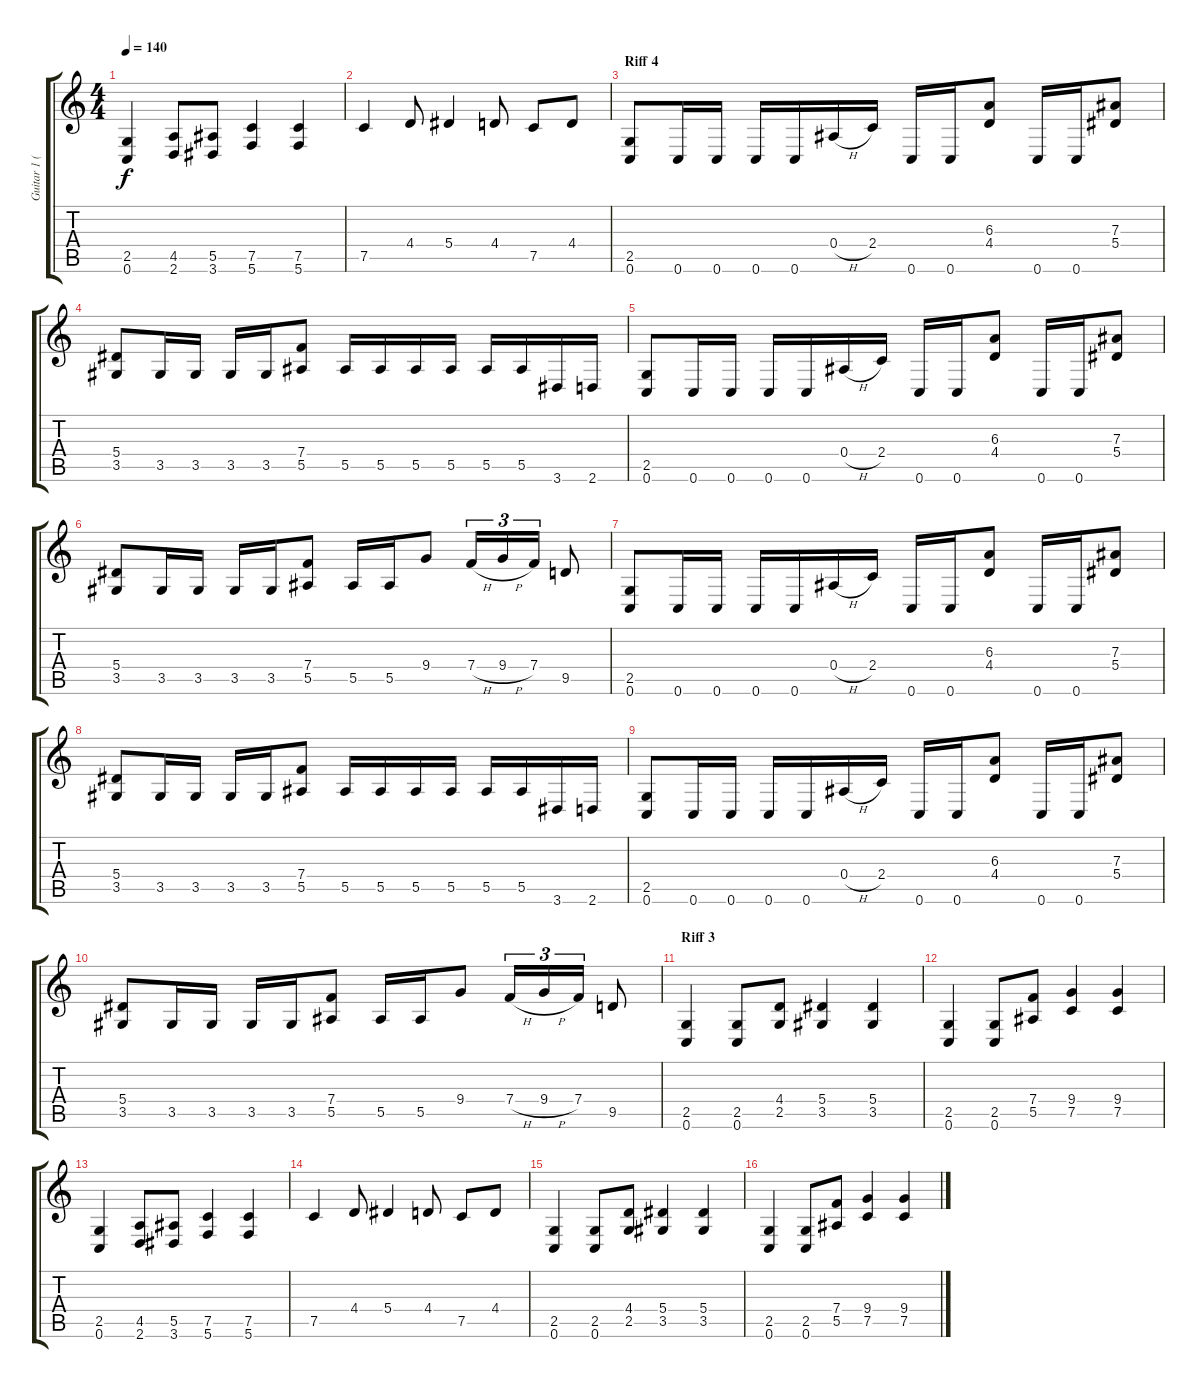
\track ("Guitar 1 (Lead)" "Guitar 1 (") {instrument overdrivenguitar}
\staff {score tabs}
\tuning (C4 G3 Eb3 Bb2 F2 C2) {hide}
\ts (4 4)
\tempo 140
\clef g2
\ks c
(2.5 0.6).4{dy f} (4.5 2.6).8 (5.5 3.6).8 (7.5 5.6).4 (7.5 5.6).4 |
7.5.4{volume 16} 4.4.8 5.4.4 4.4.8 7.5.8 4.4.8 |
\section ("" "Riff 4")
(2.5 0.6).8 0.6.16 0.6.16 0.6.16 0.6.16 0.4{h}.16 2.4.16 0.6.16 0.6.16 (6.3 4.4).8 0.6.16 0.6.16 (7.3 5.4).8 |
(5.4 3.5).8 3.5.16 3.5.16 3.5.16 3.5.16 (7.4 5.5).8 5.5.16 5.5.16 5.5.16 5.5.16 5.5.16 5.5.16 3.6.16 2.6.16 |
(2.5 0.6).8 0.6.16 0.6.16 0.6.16 0.6.16 0.4{h}.16 2.4.16 0.6.16 0.6.16 (6.3 4.4).8 0.6.16 0.6.16 (7.3 5.4).8 |
(5.4 3.5).8 3.5.16 3.5.16 3.5.16 3.5.16 (7.4 5.5).8 5.5.16 5.5.16 9.4.8 7.4{h}.16{tu (3 2)} 9.4{h}.16{tu (3 2)} 7.4.16{tu (3 2)} 9.5.8 |
(2.5 0.6).8 0.6.16 0.6.16 0.6.16 0.6.16 0.4{h}.16 2.4.16 0.6.16 0.6.16 (6.3 4.4).8 0.6.16 0.6.16 (7.3 5.4).8 |
(5.4 3.5).8 3.5.16 3.5.16 3.5.16 3.5.16 (7.4 5.5).8 5.5.16 5.5.16 5.5.16 5.5.16 5.5.16 5.5.16 3.6.16 2.6.16 |
(2.5 0.6).8 0.6.16 0.6.16 0.6.16 0.6.16 0.4{h}.16 2.4.16 0.6.16 0.6.16 (6.3 4.4).8 0.6.16 0.6.16 (7.3 5.4).8 |
(5.4 3.5).8 3.5.16 3.5.16 3.5.16 3.5.16 (7.4 5.5).8 5.5.16 5.5.16 9.4.8 7.4{h}.16{tu (3 2)} 9.4{h}.16{tu (3 2)} 7.4.16{tu (3 2)} 9.5.8 |
\section ("" "Riff 3")
(2.5 0.6).4{volume 14} (2.5 0.6).8 (4.4 2.5).8 (5.4 3.5).4 (5.4 3.5).4 |
(2.5 0.6).4 (2.5 0.6).8 (7.4 5.5).8 (9.4 7.5).4 (9.4 7.5).4 |
(2.5 0.6).4 (4.5 2.6).8 (5.5 3.6).8 (7.5 5.6).4 (7.5 5.6).4 |
7.5.4{volume 16} 4.4.8 5.4.4 4.4.8 7.5.8 4.4.8 |
(2.5 0.6).4{volume 14} (2.5 0.6).8 (4.4 2.5).8 (5.4 3.5).4 (5.4 3.5).4 |
(2.5 0.6).4 (2.5 0.6).8 (7.4 5.5).8 (9.4 7.5).4 (9.4 7.5).4
